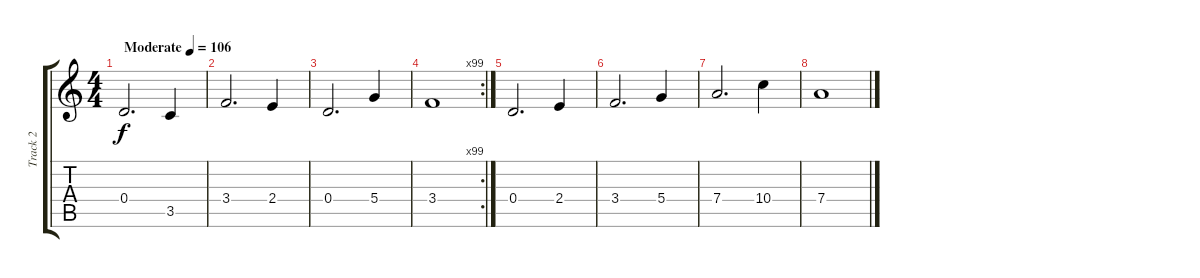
\track ("Track 2" "Track 2") {instrument fretlessbass}
\staff {score tabs}
\tuning (E4 B3 G3 D3 A2 E2) {hide}
\ts (4 4)
\tempo (106 "Moderate")
\clef g2
\ks c
0.4.2{d dy f instrument fretlessbass} 3.5.4 |
3.4.2{d} 2.4.4 |
0.4.2{d} 5.4.4 |
\rc 99
3.4.1 |
0.4.2{d} 2.4.4 |
3.4.2{d} 5.4.4 |
7.4.2{d} 10.4.4 |
7.4.1
